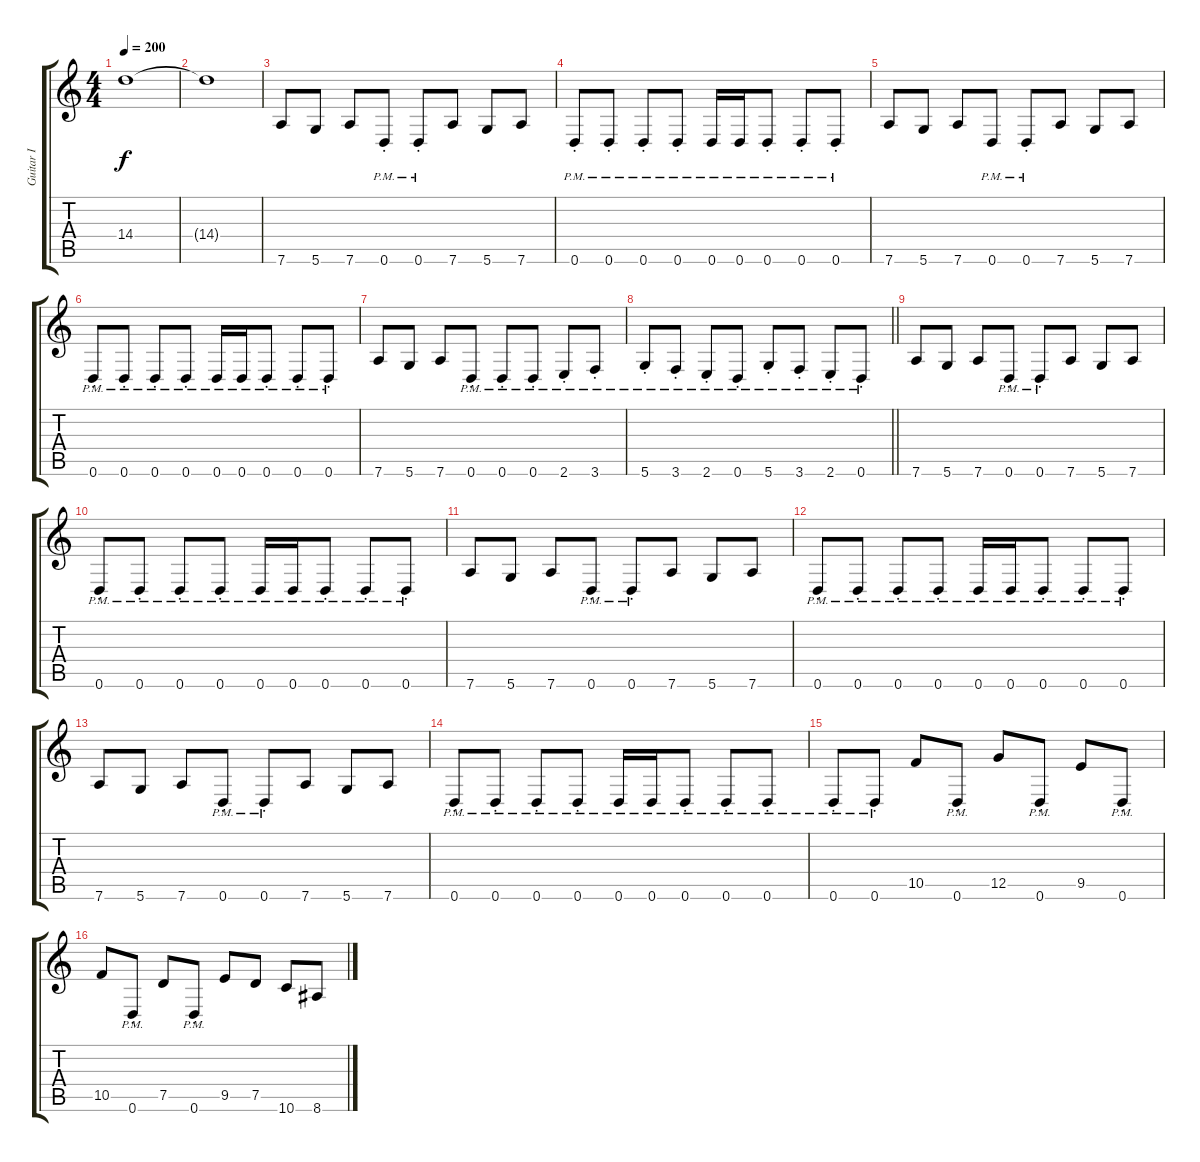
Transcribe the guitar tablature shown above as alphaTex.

\track ("Guitar I" "Guitar I") {instrument distortionguitar}
\staff {score tabs}
\tuning (D4 A3 F3 C3 G2 D2) {hide}
\ts (4 4)
\tempo 200
\clef g2
\ks c
14.4{t}.1{dy f} |
14.4{t}.1 |
7.6.8{volume 13} 5.6.8 7.6.8 0.6{pm st}.8 0.6{pm st}.8 7.6.8 5.6.8 7.6.8 |
0.6{pm st}.8 0.6{pm st}.8 0.6{pm st}.8 0.6{pm st}.8 0.6{pm}.16 0.6{pm}.16 0.6{pm st}.8 0.6{pm st}.8 0.6{pm st}.8 |
7.6.8 5.6.8 7.6.8 0.6{pm}.8 0.6{pm st}.8 7.6.8 5.6.8 7.6.8 |
0.6{pm st}.8 0.6{pm st}.8 0.6{pm st}.8 0.6{pm st}.8 0.6{pm}.16 0.6{pm}.16 0.6{pm st}.8 0.6{pm st}.8 0.6{pm st}.8 |
7.6.8 5.6.8 7.6.8 0.6{pm st}.8 0.6{pm st}.8 0.6{pm st}.8 2.6{pm st}.8 3.6{pm st}.8 |
\barLineRight lightlight
5.6{pm st}.8 3.6{pm st}.8 2.6{pm st}.8 0.6{pm st}.8 5.6{pm st}.8 3.6{pm st}.8 2.6{pm st}.8 0.6{pm st}.8 |
7.6.8 5.6.8 7.6.8 0.6{pm st}.8 0.6{pm st}.8 7.6.8 5.6.8 7.6.8 |
0.6{pm st}.8 0.6{pm st}.8 0.6{pm st}.8 0.6{pm st}.8 0.6{pm}.16 0.6{pm}.16 0.6{pm st}.8 0.6{pm st}.8 0.6{pm st}.8 |
7.6.8 5.6.8 7.6.8 0.6{pm st}.8 0.6{pm st}.8 7.6.8 5.6.8 7.6.8 |
0.6{pm st}.8 0.6{pm st}.8 0.6{pm st}.8 0.6{pm st}.8 0.6{pm}.16 0.6{pm}.16 0.6{pm st}.8 0.6{pm st}.8 0.6{pm st}.8 |
7.6.8 5.6.8 7.6.8 0.6{pm st}.8 0.6{pm st}.8 7.6.8 5.6.8 7.6.8 |
0.6{pm st}.8 0.6{pm st}.8 0.6{pm st}.8 0.6{pm st}.8 0.6{pm}.16 0.6{pm}.16 0.6{pm st}.8 0.6{pm st}.8 0.6{pm st}.8 |
0.6{pm st}.8{balance 16} 0.6{pm st}.8 10.5.8 0.6{pm st}.8 12.5.8 0.6{pm st}.8 9.5.8 0.6{pm st}.8 |
10.5.8 0.6{pm st}.8 7.5.8 0.6{pm st}.8 9.5.8 7.5.8 10.6.8 8.6.8
